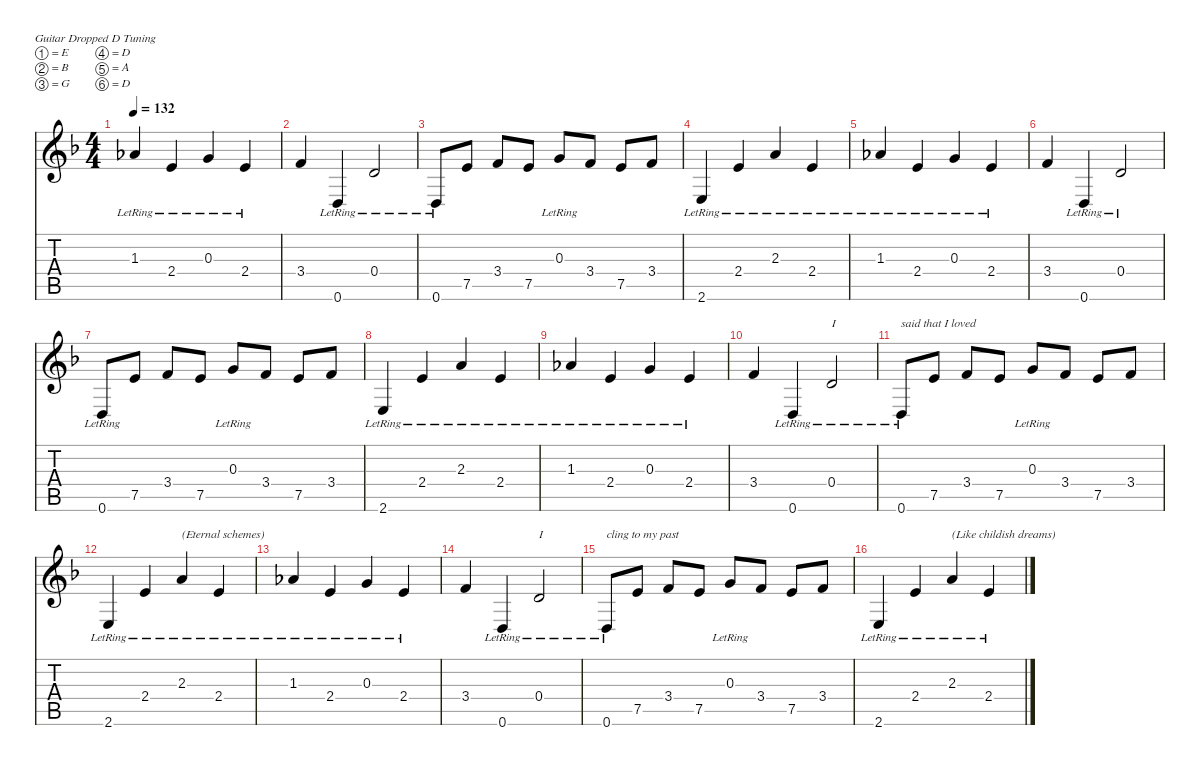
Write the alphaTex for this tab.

\defaultSystemsLayout 4
\hideDynamics
\bracketExtendMode nobrackets
\singleTrackTrackNamePolicy hidden
\multiTrackTrackNamePolicy hidden
\firstSystemTrackNameMode fullname
\firstSystemTrackNameOrientation horizontal
\otherSystemsTrackNameOrientation horizontal
\track ("Acoustic Guitar" "n.guit.") {instrument acousticguitarnylon}
\staff {score tabs}
\tuning (E4 B3 G3 D3 A2 D2)
\ts (4 4)
\tempo 132
\clef g2
\ks dminor
1.3{lr acc b}.4{dy f beam Up} 2.4{lr acc forcenatural}.4{beam Up} 0.3{lr acc forcenatural}.4{beam Up} 2.4{lr acc forcenatural}.4{beam Up} |
3.4{acc forcenatural}.4{beam Up} 0.6{lr acc forcenatural}.4{beam Up} 0.4{lr acc forcenatural}.2{beam Up} |
0.6{lr acc forcenatural}.8{beam Up} 7.5{acc forcenatural}.8{beam Up} 3.4{acc forcenatural}.8{beam Up} 7.5{acc forcenatural}.8{beam Up} 0.3{lr acc forcenatural}.8{beam Up} 3.4{acc forcenatural}.8{beam Up} 7.5{acc forcenatural}.8{beam Up} 3.4{acc forcenatural}.8{beam Up} |
2.6{lr acc forcenatural}.4{beam Up} 2.4{lr acc forcenatural}.4{beam Up} 2.3{lr acc forcenatural}.4{beam Up} 2.4{lr acc forcenatural}.4{beam Up} |
1.3{lr acc b}.4{beam Up} 2.4{lr acc forcenatural}.4{beam Up} 0.3{lr acc forcenatural}.4{beam Up} 2.4{lr acc forcenatural}.4{beam Up} |
3.4{acc forcenatural}.4{beam Up} 0.6{lr acc forcenatural}.4{beam Up} 0.4{lr acc forcenatural}.2{beam Up} |
0.6{lr acc forcenatural}.8{beam Up} 7.5{acc forcenatural}.8{beam Up} 3.4{acc forcenatural}.8{beam Up} 7.5{acc forcenatural}.8{beam Up} 0.3{lr acc forcenatural}.8{beam Up} 3.4{acc forcenatural}.8{beam Up} 7.5{acc forcenatural}.8{beam Up} 3.4{acc forcenatural}.8{beam Up} |
2.6{lr acc forcenatural}.4{beam Up} 2.4{lr acc forcenatural}.4{beam Up} 2.3{lr acc forcenatural}.4{beam Up} 2.4{lr acc forcenatural}.4{beam Up} |
1.3{lr acc b}.4{beam Up} 2.4{lr acc forcenatural}.4{beam Up} 0.3{lr acc forcenatural}.4{beam Up} 2.4{lr acc forcenatural}.4{beam Up} |
3.4{acc forcenatural}.4{beam Up} 0.6{lr acc forcenatural}.4{beam Up} 0.4{lr acc forcenatural}.2{txt "I" beam Up} |
0.6{lr acc forcenatural}.8{txt "said that I loved" beam Up} 7.5{acc forcenatural}.8{beam Up} 3.4{acc forcenatural}.8{beam Up} 7.5{acc forcenatural}.8{beam Up} 0.3{lr acc forcenatural}.8{beam Up} 3.4{acc forcenatural}.8{beam Up} 7.5{acc forcenatural}.8{beam Up} 3.4{acc forcenatural}.8{beam Up} |
2.6{lr acc forcenatural}.4{beam Up} 2.4{lr acc forcenatural}.4{beam Up} 2.3{lr acc forcenatural}.4{txt "(Eternal schemes)" beam Up} 2.4{lr acc forcenatural}.4{beam Up} |
1.3{lr acc b}.4{beam Up} 2.4{lr acc forcenatural}.4{beam Up} 0.3{lr acc forcenatural}.4{beam Up} 2.4{lr acc forcenatural}.4{beam Up} |
3.4{acc forcenatural}.4{beam Up} 0.6{lr acc forcenatural}.4{beam Up} 0.4{lr acc forcenatural}.2{txt "I" beam Up} |
0.6{lr acc forcenatural}.8{txt "cling to my past" beam Up} 7.5{acc forcenatural}.8{beam Up} 3.4{acc forcenatural}.8{beam Up} 7.5{acc forcenatural}.8{beam Up} 0.3{lr acc forcenatural}.8{beam Up} 3.4{acc forcenatural}.8{beam Up} 7.5{acc forcenatural}.8{beam Up} 3.4{acc forcenatural}.8{beam Up} |
2.6{lr acc forcenatural}.4{beam Up} 2.4{lr acc forcenatural}.4{beam Up} 2.3{lr acc forcenatural}.4{txt "(Like childish dreams)" beam Up} 2.4{lr acc forcenatural}.4{beam Up}
